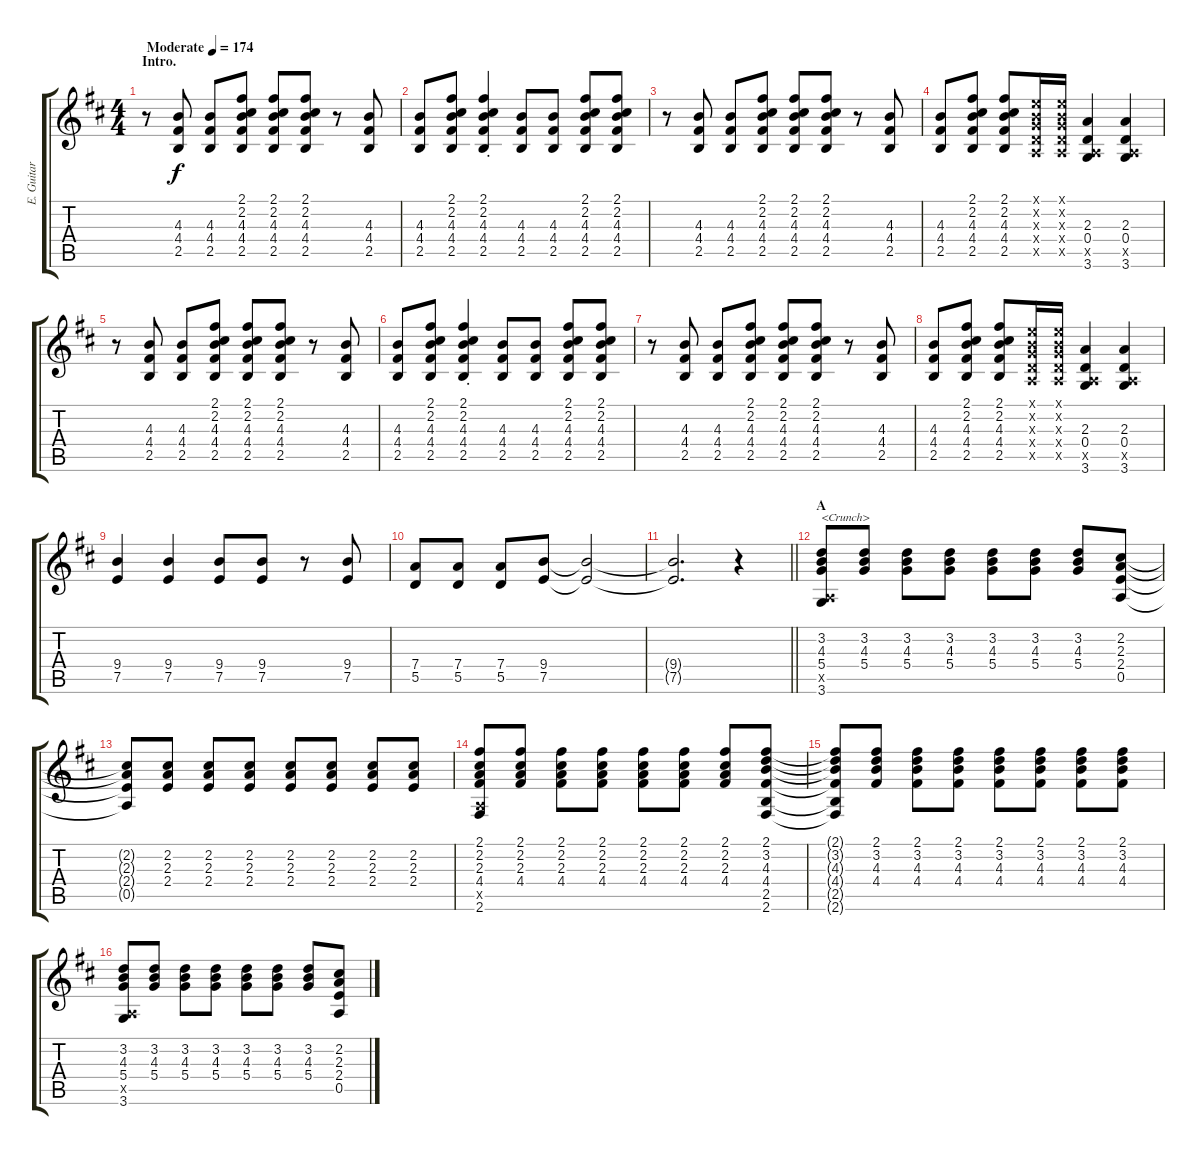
\track ("E. Guitar II" "E. Guitar ") {instrument overdrivenguitar}
\staff {score tabs}
\tuning (E4 B3 G3 D3 A2 E2) {hide}
\ts (4 4)
\section ("" "Intro.")
\tempo (174 "Moderate")
\clef g2
\ks bminor
r.8{dy f instrument overdrivenguitar} (4.3 4.4 2.5).8 (4.3 4.4 2.5).8 (2.1 2.2 4.3 4.4 2.5).8 (2.1 2.2 4.3 4.4 2.5).8 (2.1 2.2 4.3 4.4 2.5).8 r.8 (4.3 4.4 2.5).8 |
(4.3 4.4 2.5).8 (2.1 2.2 4.3 4.4 2.5).8 (2.1{st} 2.2{st} 4.3{st} 4.4{st} 2.5{st}).4 (4.3 4.4 2.5).8 (4.3 4.4 2.5).8 (2.1 2.2 4.3 4.4 2.5).8 (2.1 2.2 4.3 4.4 2.5).8 |
r.8 (4.3 4.4 2.5).8 (4.3 4.4 2.5).8 (2.1 2.2 4.3 4.4 2.5).8 (2.1 2.2 4.3 4.4 2.5).8 (2.1 2.2 4.3 4.4 2.5).8 r.8 (4.3 4.4 2.5).8 |
(4.3 4.4 2.5).8 (2.1 2.2 4.3 4.4 2.5).8 (2.1 2.2 4.3 4.4 2.5).8 (0.1{x} 0.2{x} 0.3{x} 0.4{x} 0.5{x}).16 (0.1{x} 0.2{x} 0.3{x} 0.4{x} 0.5{x}).16 (2.3 0.4 0.5{x} 3.6).4 (2.3 0.4 0.5{x} 3.6).4 |
r.8 (4.3 4.4 2.5).8 (4.3 4.4 2.5).8 (2.1 2.2 4.3 4.4 2.5).8 (2.1 2.2 4.3 4.4 2.5).8 (2.1 2.2 4.3 4.4 2.5).8 r.8 (4.3 4.4 2.5).8 |
(4.3 4.4 2.5).8 (2.1 2.2 4.3 4.4 2.5).8 (2.1{st} 2.2{st} 4.3{st} 4.4{st} 2.5{st}).4 (4.3 4.4 2.5).8 (4.3 4.4 2.5).8 (2.1 2.2 4.3 4.4 2.5).8 (2.1 2.2 4.3 4.4 2.5).8 |
r.8 (4.3 4.4 2.5).8 (4.3 4.4 2.5).8 (2.1 2.2 4.3 4.4 2.5).8 (2.1 2.2 4.3 4.4 2.5).8 (2.1 2.2 4.3 4.4 2.5).8 r.8 (4.3 4.4 2.5).8 |
(4.3 4.4 2.5).8 (2.1 2.2 4.3 4.4 2.5).8 (2.1 2.2 4.3 4.4 2.5).8 (0.1{x} 0.2{x} 0.3{x} 0.4{x} 0.5{x}).16 (0.1{x} 0.2{x} 0.3{x} 0.4{x} 0.5{x}).16 (2.3 0.4 0.5{x} 3.6).4 (2.3 0.4 0.5{x} 3.6).4 |
(9.4 7.5).4 (9.4 7.5).4 (9.4 7.5).8 (9.4 7.5).8 r.8 (9.4 7.5).8 |
(7.4 5.5).8 (7.4 5.5).8 (7.4 5.5).8 (9.4 7.5).8 (9.4{t} 7.5{t}).2 |
\barLineRight lightlight
(9.4{t} 7.5{t}).2{d} r.4 |
\section ("" "A")
(3.2 4.3 5.4 0.5{x} 3.6).8{txt "<Crunch>"} (3.2 4.3 5.4).8 (3.2 4.3 5.4).8 (3.2 4.3 5.4).8 (3.2 4.3 5.4).8 (3.2 4.3 5.4).8 (3.2 4.3 5.4).8 (2.2 2.3 2.4 0.5).8 |
(2.2{t} 2.3{t} 2.4{t} 0.5{t}).8 (2.2 2.3 2.4).8 (2.2 2.3 2.4).8 (2.2 2.3 2.4).8 (2.2 2.3 2.4).8 (2.2 2.3 2.4).8 (2.2 2.3 2.4).8 (2.2 2.3 2.4).8 |
(2.1 2.2 2.3 4.4 0.5{x} 2.6).8 (2.1 2.2 2.3 4.4).8 (2.1 2.2 2.3 4.4).8 (2.1 2.2 2.3 4.4).8 (2.1 2.2 2.3 4.4).8 (2.1 2.2 2.3 4.4).8 (2.1 2.2 2.3 4.4).8 (2.1 3.2 4.3 4.4 2.5 2.6).8 |
(2.1{t} 3.2{t} 4.3{t} 4.4{t} 2.5{t} 2.6{t}).8 (2.1 3.2 4.3 4.4).8 (2.1 3.2 4.3 4.4).8 (2.1 3.2 4.3 4.4).8 (2.1 3.2 4.3 4.4).8 (2.1 3.2 4.3 4.4).8 (2.1 3.2 4.3 4.4).8 (2.1 3.2 4.3 4.4).8 |
(3.2 4.3 5.4 0.5{x} 3.6).8 (3.2 4.3 5.4).8 (3.2 4.3 5.4).8 (3.2 4.3 5.4).8 (3.2 4.3 5.4).8 (3.2 4.3 5.4).8 (3.2 4.3 5.4).8 (2.2 2.3 2.4 0.5).8
